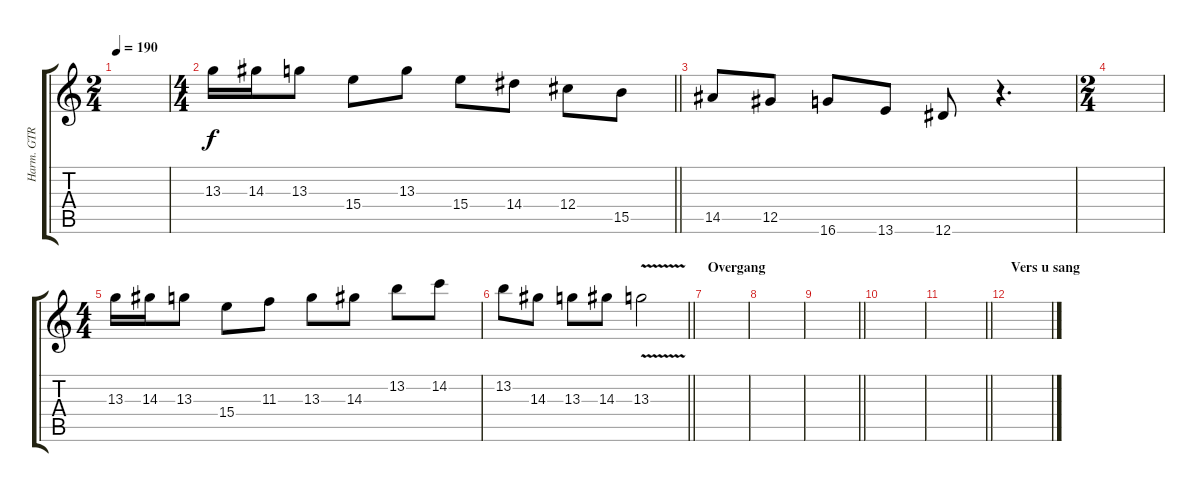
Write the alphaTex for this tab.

\track ("Harm. GTR" "Harm. GTR") {instrument distortionguitar}
\staff {score tabs}
\tuning (Eb4 Bb3 Gb3 Db3 Ab2 Eb2) {hide}
\ts (2 4)
\tempo 190
\clef g2
\ks c
|
\ts (4 4)
\barLineRight lightlight
13.3.16 14.3.16 13.3.8 15.4.8 13.3.8 15.4.8 14.4.8 12.4.8 15.5.8 |
14.5.8 12.5.8 16.6.8 13.6.8 12.6.8 r.4{d} |
\ts (2 4)
|
\ts (4 4)
13.3.16 14.3.16 13.3.8 15.4.8 11.3.8 13.3.8 14.3.8 13.2.8 14.2.8 |
\barLineRight lightlight
13.2.8 14.3.8 13.3.8 14.3.8 13.3{v}.2 |
\section ("" "Overgang")
|
|
\barLineRight lightlight
|
|
\barLineRight lightlight
|
\section ("" "Vers u sang")
